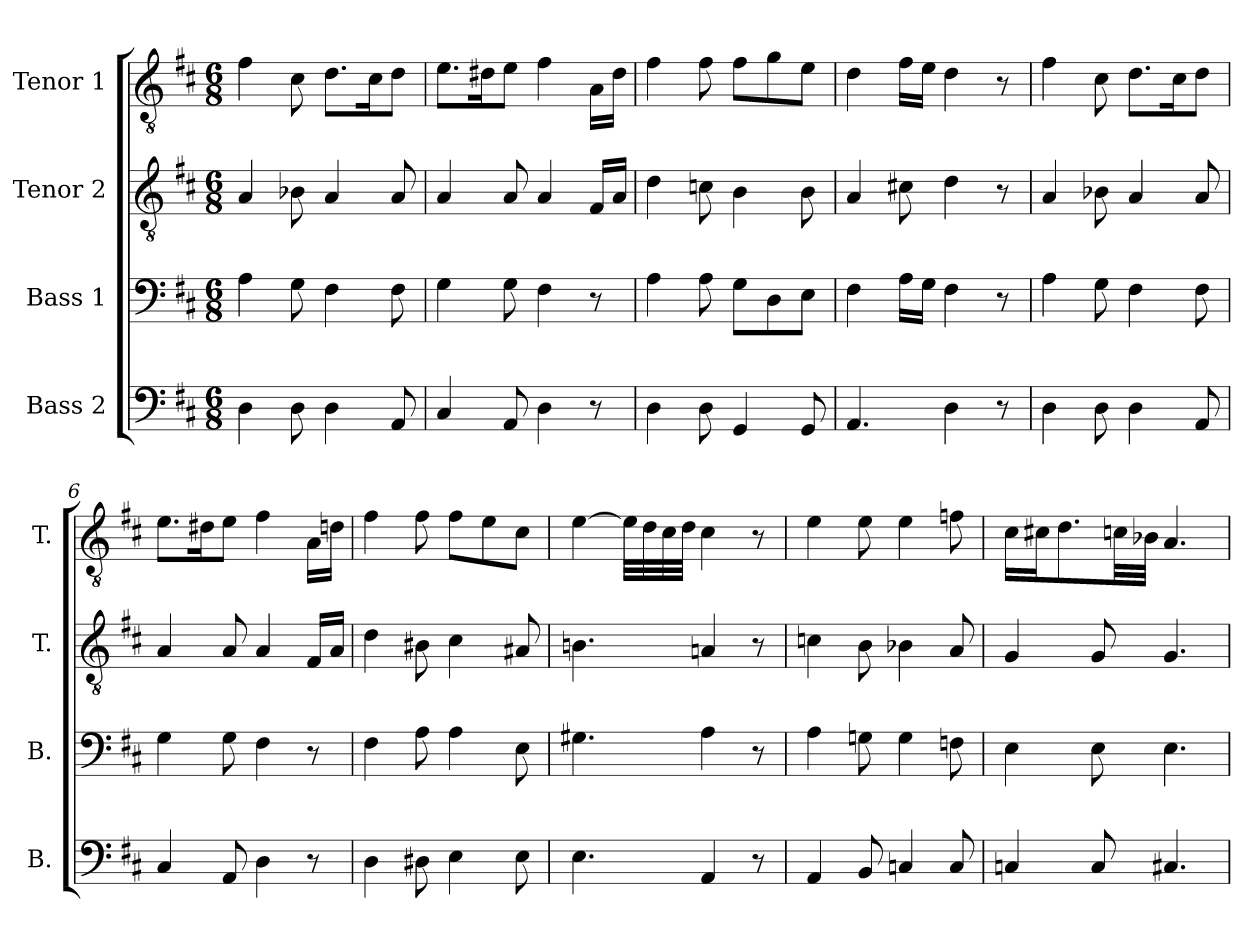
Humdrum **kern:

**kern	**kern	**kern	**kern
*part4	*part3	*part2	*part1
*staff4	*staff3	*staff2	*staff1
*I"Bass 2	*I"Bass 1	*I"Tenor 2	*I"Tenor 1
*I'B.	*I'B.	*I'T.	*I'T.
!!LO:PB:g=z
*clefF4	*clefF4	*clefGv2	*clefGv2
*	*	*ITrd7c12	*ITrd7c12
*k[f#c#]	*k[f#c#]	*k[f#c#]	*k[f#c#]
*D:	*D:	*D:	*D:
*M6/8	*M6/8	*M6/8	*M6/8
=1	=1	=1	=1
4Di\	4Ai\	4AAi/	4F#i\
8Di\	8Gi\	8BB-Xi\	8C#i\
4Di\	4F#i\	4AAi/	8.Di\L
.	.	.	16C#i\k
8AAi/	8F#i\	8AAi/	8Di\J
=2	=2	=2	=2
4C#i/	4Gi\	4AAi/	8.Ei\L
.	.	.	16D#Xi\k
8AAi/	8Gi\	8AAi/	8Ei\J
4Di\	4F#i\	4AAi/	4F#i\
8r	8r	16FF#i/LL	16AAi\LL
.	.	16AAi/JJ	16D#i\JJ
=3	=3	=3	=3
4Di\	4Ai\	4Di\	4F#i\
8Di\	8Ai\	8Cni\	8F#i\
4GGi/	8Gi\L	4BBi\	8F#i\L
.	8Di\	.	8Gi\
8GGi/	8Ei\J	8BBi\	8Ei\J
=4	=4	=4	=4
4.AAi/	4F#i\	4AAi/	4Di\
.	16Ai\LL	8C#Xi\	16F#i\LL
.	16Gi\JJ	.	16Ei\JJ
4Di\	4F#i\	4Di\	4Di\
8r	8r	8r	8r
=5	=5	=5	=5
4Di\	4Ai\	4AAi/	4F#i\
8Di\	8Gi\	8BB-Xi\	8C#i\
4Di\	4F#i\	4AAi/	8.Di\L
.	.	.	16C#i\k
8AAi/	8F#i\	8AAi/	8Di\J
!!LO:LB:g=z
=6	=6	=6	=6
4C#i/	4Gi\	4AAi/	8.Ei\L
.	.	.	16D#Xi\k
8AAi/	8Gi\	8AAi/	8Ei\J
4Di\	4F#i\	4AAi/	4F#i\
8r	8r	16FF#i/LL	16AAi\LL
.	.	16AAi/JJ	16Dni\JJ
=7	=7	=7	=7
4Di\	4F#i\	4Di\	4F#i\
8D#Xi\	8Ai\	8BB#Xi\	8F#i\
4Ei\	4Ai\	4C#i\	8F#i\L
.	.	.	8Ei\
8Ei\	8Ei\	8AA#Xi/	8C#i\J
=8	=8	=8	=8
4.Ei\	4.G#Xi\	4.BBni\	[4Ei\
.	.	.	32Ei\LLL]
.	.	.	32Di\
.	.	.	32C#i\
.	.	.	32Di\JJJ
4AAi/	4Ai\	4AAni/	4C#i\
8r	8r	8r	8r
=9	=9	=9	=9
4AAi/	4Ai\	4Cni\	4Ei\
8BBi/	8Gni\	8BBi\	8Ei\
4Cni/	4Gi\	4BB-Xi\	4Ei\
8Ci/	8Fni\	8AAi/	8Fni\
=10	=10	=10	=10
4Cni/	4Ei\	4GGi/	16C#i\LL
.	.	.	16C#Xi\J
.	.	.	8.Di\
8Ci/	8Ei\	8GGi/	.
.	.	.	32Cni\LL
.	.	.	32BB-Xi\JJJ
4.C#Xi/	4.Ei\	4.GGi/	4.AAi/
=	=	=	=
*-	*-	*-	*-
